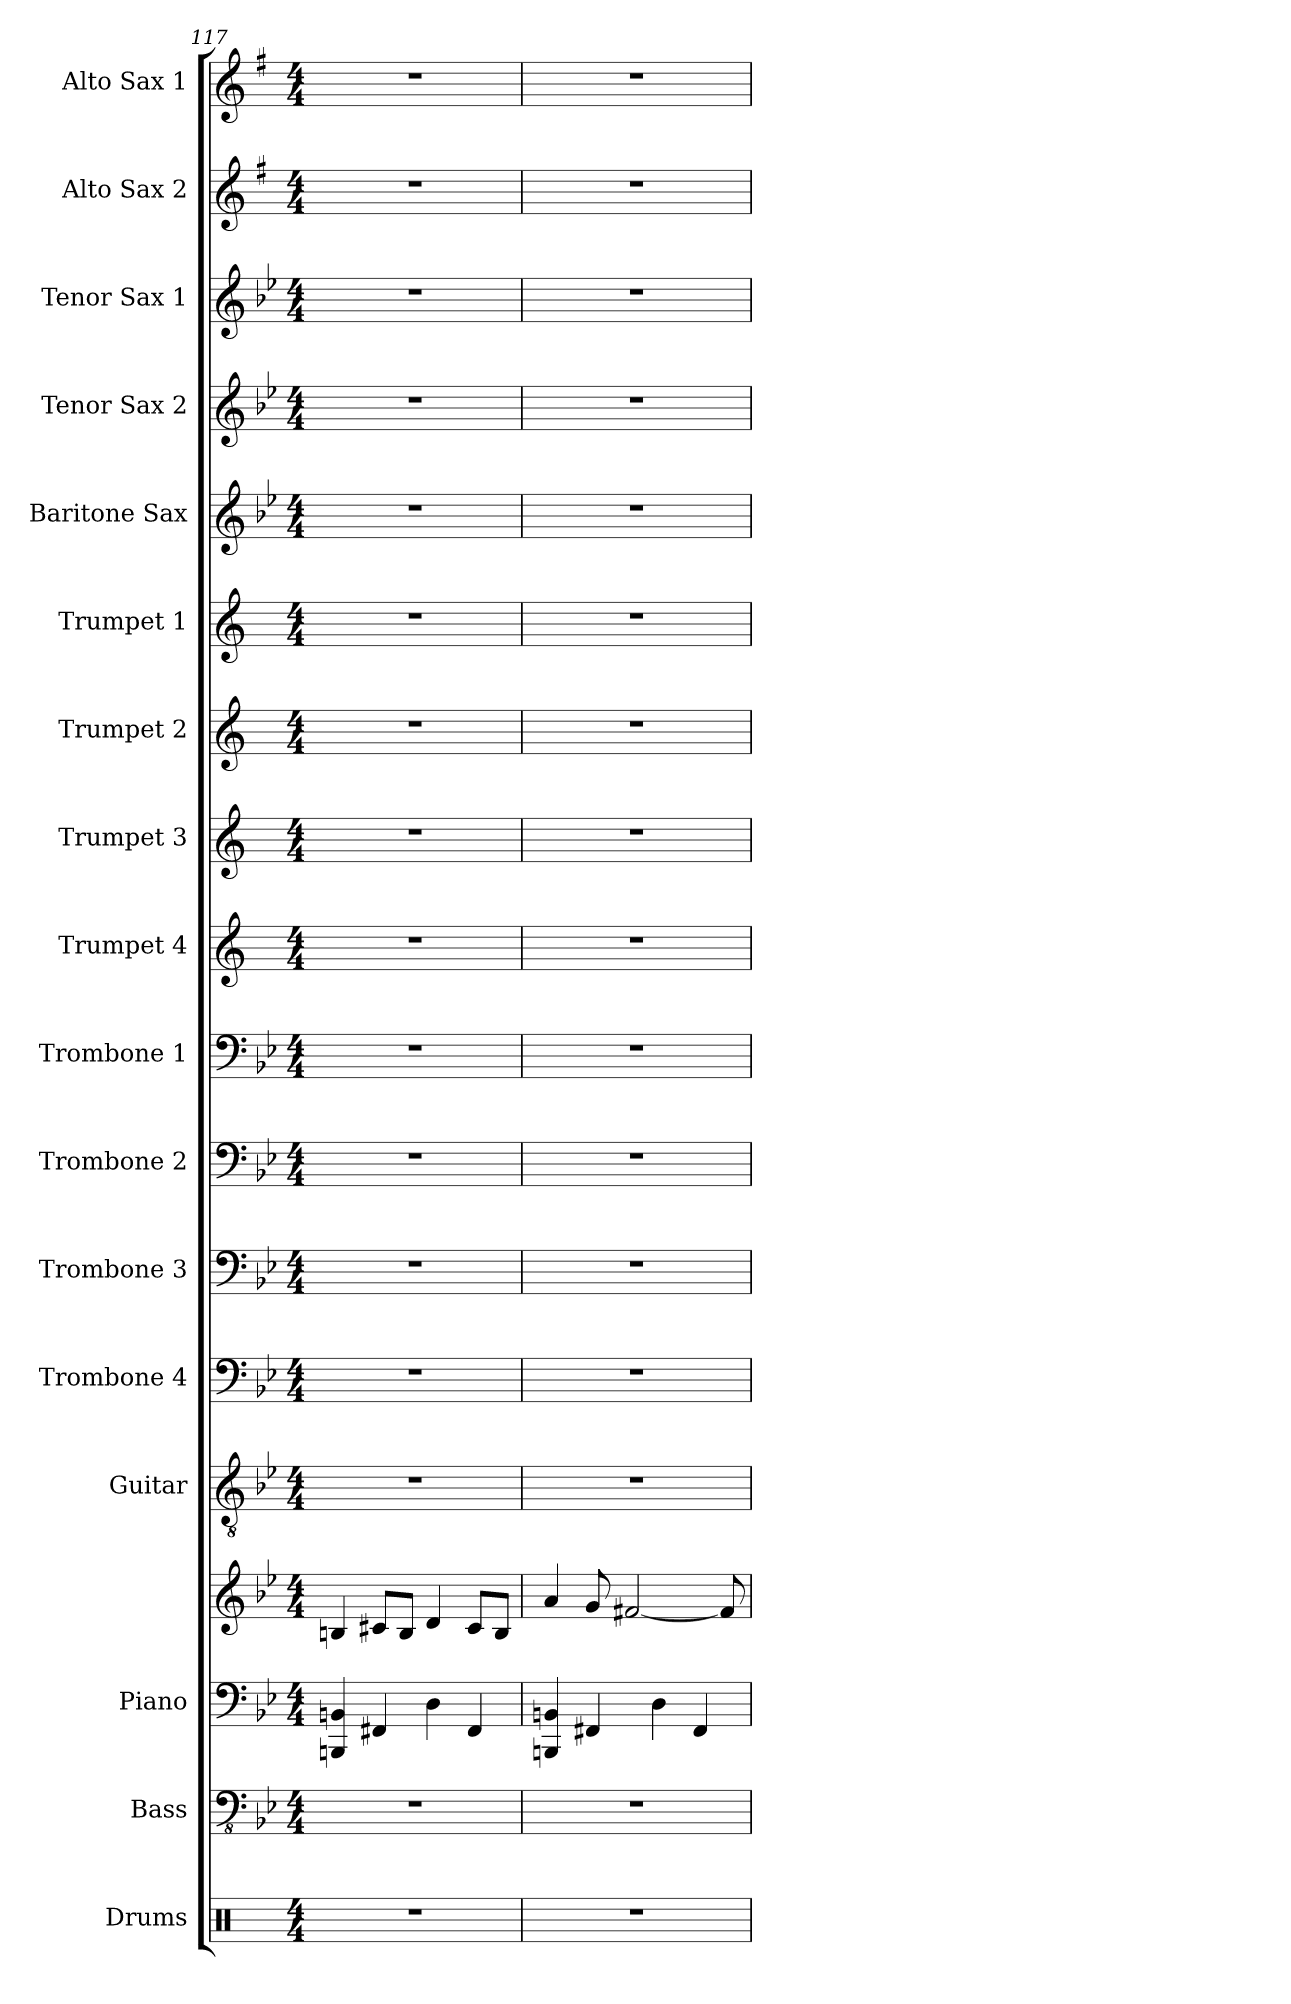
**kern	**kern	**kern	**kern	**kern	**kern	**kern	**kern	**kern	**kern	**kern	**kern	**kern	**kern	**kern	**kern	**kern	**kern
*part17	*part16	*part15	*part15	*part14	*part13	*part12	*part11	*part10	*part9	*part8	*part7	*part6	*part5	*part4	*part3	*part2	*part1
*staff18	*staff17	*staff16	*staff15	*staff14	*staff13	*staff12	*staff11	*staff10	*staff9	*staff8	*staff7	*staff6	*staff5	*staff4	*staff3	*staff2	*staff1
*I"Drums	*I"Bass	*I"Piano	*	*I"Guitar	*I"Trombone 4	*I"Trombone 3	*I"Trombone 2	*I"Trombone 1	*I"Trumpet 4	*I"Trumpet 3	*I"Trumpet 2	*I"Trumpet 1	*I"Baritone Sax	*I"Tenor Sax 2	*I"Tenor Sax 1	*I"Alto Sax 2	*I"Alto Sax 1
*I'Drums	*I'Bass	*I'Piano	*	*I'Gtr.	*I'Tbn. 4	*I'Tbn. 3	*I'Tbn. 2	*I'Tbn. 1	*I'Tpt. 4	*I'Tpt. 3	*I'Tpt. 2	*I'Tpt. 1	*I'Bari	*I'Tenor 2	*I'Tenor 1	*I'Alto 2	*I'Alto 1
!!LO:PB:g=z
*clefX	*clefFv4	*clefF4	*clefG2	*clefGv2	*clefF4	*clefF4	*clefF4	*clefF4	*clefG2	*clefG2	*clefG2	*clefG2	*clefG2	*clefG2	*clefG2	*clefG2	*clefG2
*	*	*	*	*	*	*	*	*	*ITrd1c2	*ITrd1c2	*ITrd1c2	*ITrd1c2	*ITrd12c21	*ITrd8c14	*ITrd8c14	*ITrd5c9	*ITrd5c9
*k[]	*k[b-e-]	*k[b-e-]	*k[b-e-]	*k[b-e-]	*k[b-e-]	*k[b-e-]	*k[b-e-]	*k[b-e-]	*k[b-e-]	*k[b-e-]	*k[b-e-]	*k[b-e-]	*k[b-e-]	*k[b-e-]	*k[b-e-]	*k[b-e-]	*k[b-e-]
*M4/4	*M4/4	*M4/4	*M4/4	*M4/4	*M4/4	*M4/4	*M4/4	*M4/4	*M4/4	*M4/4	*M4/4	*M4/4	*M4/4	*M4/4	*M4/4	*M4/4	*M4/4
=117	=117	=117	=117	=117	=117	=117	=117	=117	=117	=117	=117	=117	=117	=117	=117	=117	=117
1r	1r	4BBBn/ 4BBn/	4Bn/	1r	1r	1r	1r	1r	1r	1r	1r	1r	1r	1r	1r	1r	1r
.	.	4FF#X/	8c#X/L	.	.	.	.	.	.	.	.	.	.	.	.	.	.
.	.	.	8B/J	.	.	.	.	.	.	.	.	.	.	.	.	.	.
.	.	4D\	4d/	.	.	.	.	.	.	.	.	.	.	.	.	.	.
.	.	4FF#/	8c#/L	.	.	.	.	.	.	.	.	.	.	.	.	.	.
.	.	.	8B/J	.	.	.	.	.	.	.	.	.	.	.	.	.	.
=118	=118	=118	=118	=118	=118	=118	=118	=118	=118	=118	=118	=118	=118	=118	=118	=118	=118
1r	1r	4BBBn/ 4BBn/	4a/	1r	1r	1r	1r	1r	1r	1r	1r	1r	1r	1r	1r	1r	1r
.	.	4FF#X/	8g/	.	.	.	.	.	.	.	.	.	.	.	.	.	.
.	.	.	[2f#X/	.	.	.	.	.	.	.	.	.	.	.	.	.	.
.	.	4D\	.	.	.	.	.	.	.	.	.	.	.	.	.	.	.
.	.	4FF#/	.	.	.	.	.	.	.	.	.	.	.	.	.	.	.
.	.	.	8f#/]	.	.	.	.	.	.	.	.	.	.	.	.	.	.
=	=	=	=	=	=	=	=	=	=	=	=	=	=	=	=	=	=
*-	*-	*-	*-	*-	*-	*-	*-	*-	*-	*-	*-	*-	*-	*-	*-	*-	*-
